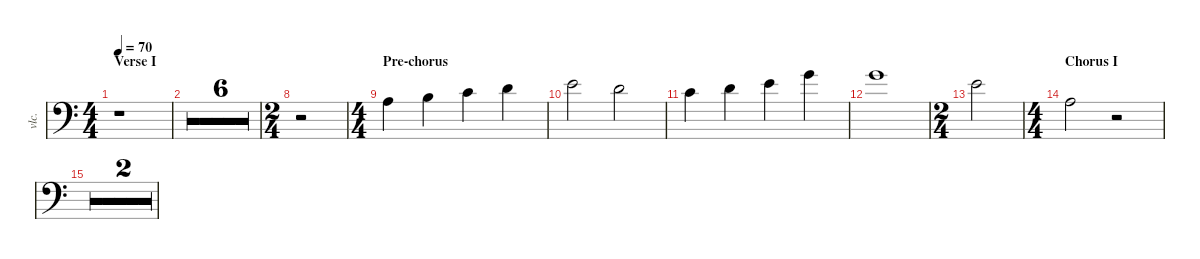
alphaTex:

\defaultSystemsLayout 4
\hideDynamics
\bracketExtendMode nobrackets
\otherSystemsTrackNameOrientation horizontal
\track ("Cello" "vlc.") {defaultSystemsLayout 4 multiBarRest instrument cello}
\staff {score}
\tuning (A3 D3 G2 C2)
\ts (4 4)
\section ("" "Verse I")
\tempo 70
\clef f4
\ks c
r.1{dy mf} |
r.1 |
r.1 |
r.1 |
r.1 |
r.1 |
r.1 |
\ts (2 4)
\beaming (8 2 2)
r.2 |
\ts (4 4)
\beaming (8 2 2 2 2)
\section ("" "Pre-chorus")
7.2.4 9.2.4 10.2.4 12.2.4 |
7.1.2 5.1.2 |
3.1.4 5.1.4 7.1.4 10.1.4 |
10.1.1 |
\ts (2 4)
\beaming (8 2 2)
7.1.2 |
\ts (4 4)
\beaming (8 2 2 2 2)
\section ("" "Chorus I")
7.2.2 r.2 |
r.1 |
r.1
